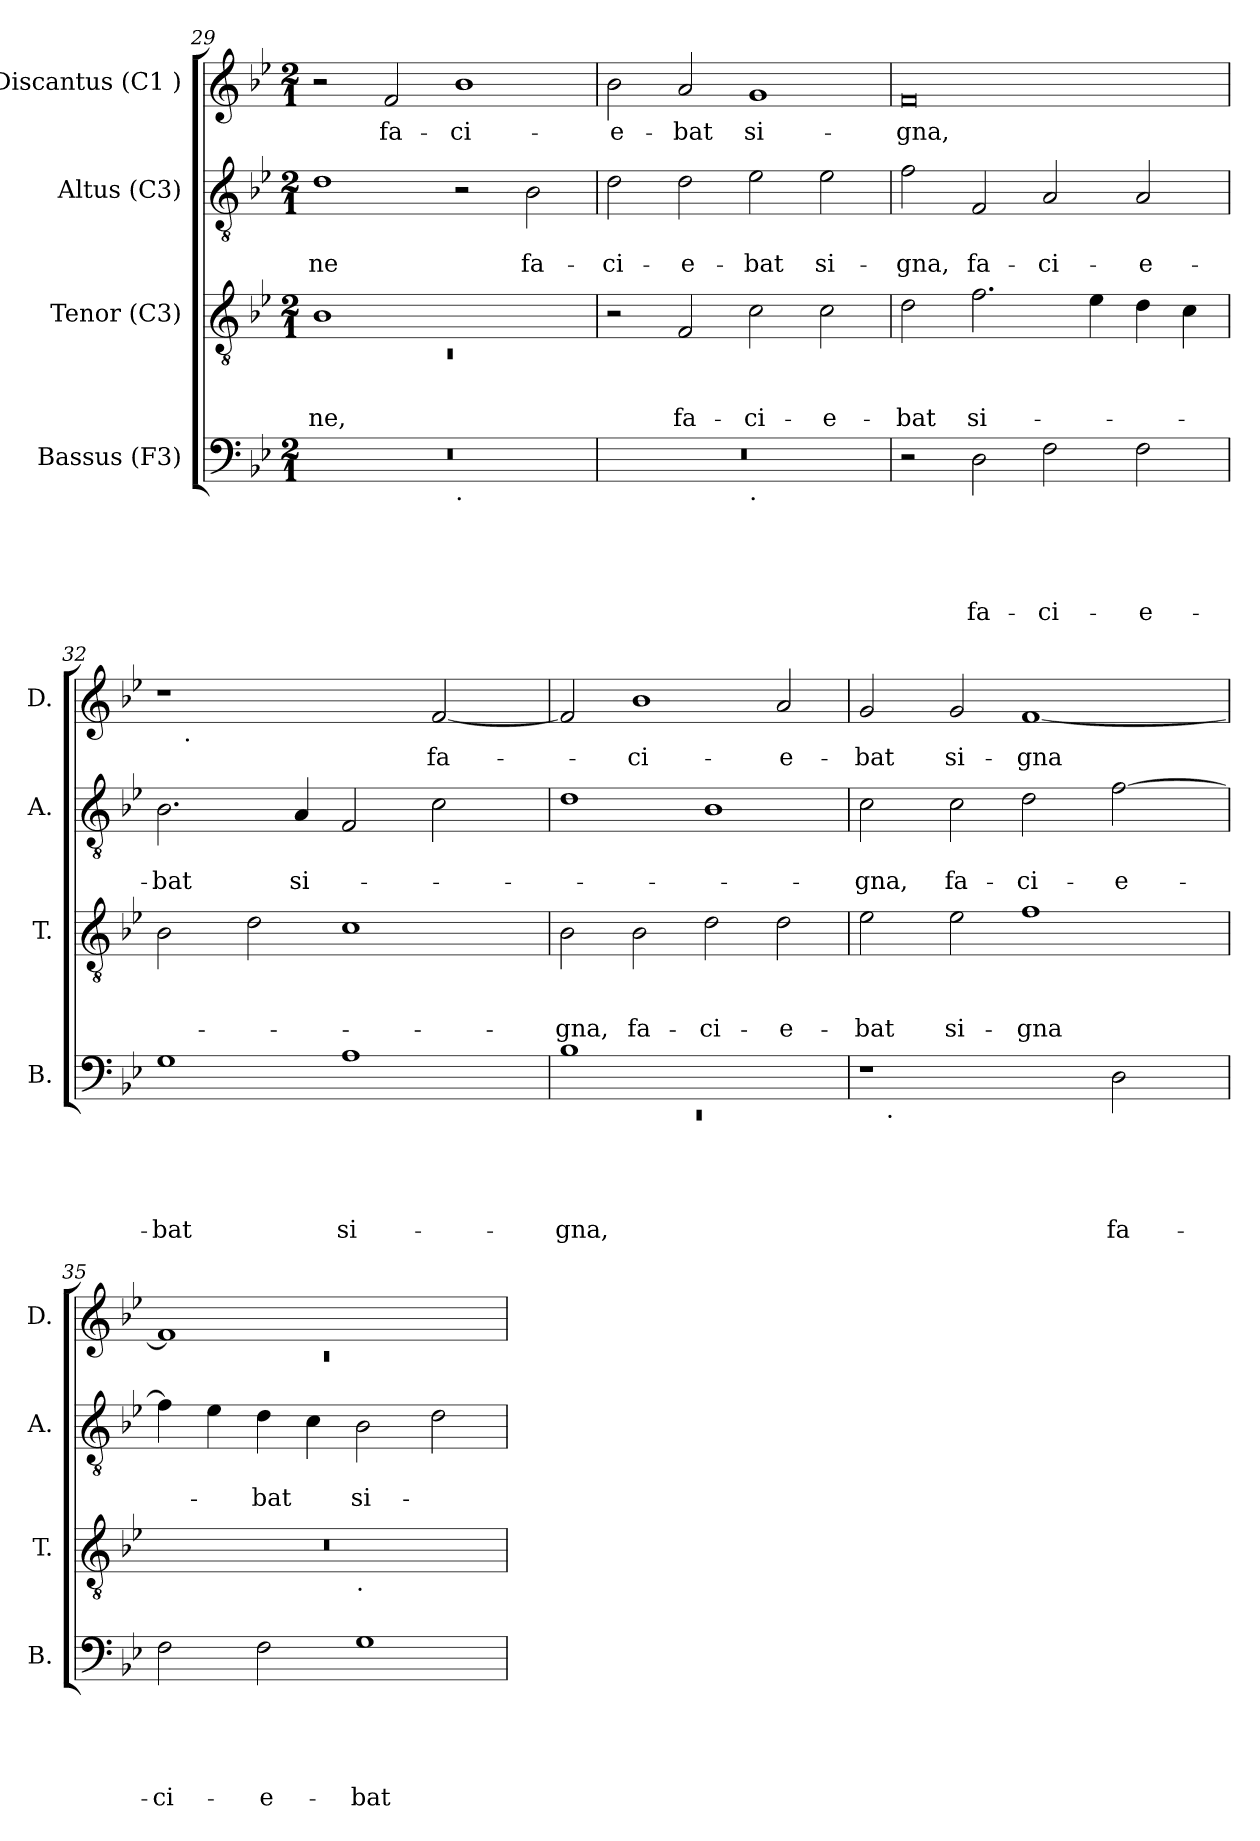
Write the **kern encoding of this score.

**kern	**text	**text	**text	**text	**text	**kern	**text	**text	**text	**kern	**text	**text	**kern	**text
*part4	*part4	*part4	*part4	*part4	*part4	*part3	*part3	*part3	*part3	*part2	*part2	*part2	*part1	*part1
*staff4	*staff4	*staff4	*staff4	*staff4	*staff4	*staff3	*staff3	*staff3	*staff3	*staff2	*staff2	*staff2	*staff1	*staff1
*I"Bassus (F3)	*	*	*	*	*	*I"Tenor (C3)	*	*	*	*I"Altus (C3)	*	*	*I"Discantus (C1 )	*
*I'B.	*	*	*	*	*	*I'T.	*	*	*	*I'A.	*	*	*I'D.	*
!!LO:PB:g=z
*clefF4	*	*	*	*	*	*clefGv2	*	*	*	*clefGv2	*	*	*clefG2	*
*k[b-e-]	*	*	*	*	*	*k[b-e-]	*	*	*	*k[b-e-]	*	*	*k[b-e-]	*
*B-:	*	*	*	*	*	*B-:	*	*	*	*B-:	*	*	*B-:	*
*M2/1	*	*	*	*	*	*M2/1	*	*	*	*M2/1	*	*	*M2/1	*
=29	=29	=29	=29	=29	=29	=29	=29	=29	=29	=29	=29	=29	=29	=29
*	*	*	*	*	*	*^	*	*	*	*	*	*	*	*
!	!	!	!	!	!	!	!LO:N:vis=1	!	!	!LO:LY:b	!	!	!LO:LY:b	!	!
*^	*	*	*	*	*	*	*	*	*	*	*	*	*	*	*
0r	1ryy	.	.	.	.	.	1B-	0rC	.	.	-ne,	1d	.	-ne	2r	.
!	!	!	!	!	!	!	!	!	!	!	!	!	!	!	!	!LO:LY:b
.	.	.	.	.	.	.	.	.	.	.	.	.	.	.	2f/	fa-
!	!LO:TX:b:t=.	!	!	!	!	!	!	!	!	!	!	!	!	!	!	!
!	!	!	!	!	!	!	!	!	!	!	!	!	!	!	!	!LO:LY:b
.	1ryy	.	.	.	.	.	1ryy	.	.	.	.	2r	.	.	1b-	-ci-
!	!	!	!	!	!	!	!	!	!	!	!	!	!	!LO:LY:b	!	!
.	.	.	.	.	.	.	.	.	.	.	.	2B-\	.	fa-	.	.
*	*	*	*	*	*	*	*v	*v	*	*	*	*	*	*	*	*
=30	=30	=30	=30	=30	=30	=30	=30	=30	=30	=30	=30	=30	=30	=30	=30
!	!	!	!	!	!	!	!	!	!	!	!	!	!LO:LY:b	!	!LO:LY:b
0r	1ryy	.	.	.	.	.	2r	.	.	.	2d\	.	-ci-	2b-\	-e-
!	!	!	!	!	!	!	!	!	!	!LO:LY:b	!	!	!LO:LY:b	!	!LO:LY:b
.	.	.	.	.	.	.	2F/	.	.	fa-	2d\	.	-e-	2a/	-bat
!	!LO:TX:b:t=.	!	!	!	!	!	!	!	!	!	!	!	!	!	!
!	!	!	!	!	!	!	!	!	!	!LO:LY:b	!	!	!LO:LY:b	!	!LO:LY:b
.	1ryy	.	.	.	.	.	2c\	.	.	-ci-	2e-\	.	-bat	1g	si-
!	!	!	!	!	!	!	!	!	!	!LO:LY:b	!	!	!LO:LY:b	!	!
.	.	.	.	.	.	.	2c\	.	.	-e-	2e-\	.	si-	.	.
=31	=31	=31	=31	=31	=31	=31	=31	=31	=31	=31	=31	=31	=31	=31	=31
!	!	!	!	!	!	!	!	!	!	!LO:LY:b	!	!	!LO:LY:b	!	!LO:LY:b
*v	*v	*	*	*	*	*	*	*	*	*	*	*	*	*	*
2r	.	.	.	.	.	2d\	.	.	-bat	2f\	.	-gna,	0f	-gna,
!	!	!	!	!	!LO:LY:b	!	!	!	!LO:LY:b	!	!	!LO:LY:b	!	!
2D\	.	.	.	.	fa-	2.f\	.	.	si-	2F/	.	fa-	.	.
!	!	!	!	!	!LO:LY:b	!	!	!	!	!	!	!LO:LY:b	!	!
2F\	.	.	.	.	-ci-	.	.	.	.	2A/	.	-ci-	.	.
.	.	.	.	.	.	4e-\	.	.	.	.	.	.	.	.
!	!	!	!	!	!LO:LY:b	!	!	!	!	!	!	!LO:LY:b	!	!
2F\	.	.	.	.	-e-	4d\	.	.	.	2A/	.	-e-	.	.
.	.	.	.	.	.	4c\	.	.	.	.	.	.	.	.
=32	=32	=32	=32	=32	=32	=32	=32	=32	=32	=32	=32	=32	=32	=32
!	!	!	!	!	!LO:LY:b	!	!	!	!	!	!	!LO:LY:b	!	!
*	*	*	*	*	*	*	*	*	*	*	*	*	*^	*
1G	.	.	.	.	-bat	2B-\	.	.	.	2.B-\	.	-bat	1r	16.ryy	.
!	!	!	!	!	!	!	!	!	!	!	!	!	!	!LO:TX:b:t=.	!
.	.	.	.	.	.	.	.	.	.	.	.	.	.	1ryy	.
.	.	.	.	.	.	2d\	.	.	.	.	.	.	.	.	.
!	!	!	!	!	!	!	!	!	!	!	!	!LO:LY:b	!	!	!
.	.	.	.	.	.	.	.	.	.	4A/	.	si-	.	.	.
!	!	!	!	!	!LO:LY:b	!	!	!	!	!	!	!	!	!	!
1A	.	.	.	.	si-	1c	.	.	.	2F/	.	.	2ryy	.	.
.	.	.	.	.	.	.	.	.	.	.	.	.	.	2ryy	.
!	!	!	!	!	!	!	!	!	!	!	!	!	!	!	!LO:LY:b
.	.	.	.	.	.	.	.	.	.	2c\	.	.	[<2f/	.	fa-
.	.	.	.	.	.	.	.	.	.	.	.	.	.	4ryy	.
.	.	.	.	.	.	.	.	.	.	.	.	.	.	8ryy	.
.	.	.	.	.	.	.	.	.	.	.	.	.	.	32ryy	.
!!LO:LB:g=z
=33	=33	=33	=33	=33	=33	=33	=33	=33	=33	=33	=33	=33	=33	=33	=33
*^	*	*	*	*	*	*	*	*	*	*	*	*	*	*	*
!	!LO:N:vis=1	!	!	!	!	!LO:LY:b	!	!	!	!LO:LY:b	!	!	!	!	!	!
*	*	*	*	*	*	*	*	*	*	*	*	*	*	*v	*v	*
1B-	0rEE	.	.	.	.	-gna,	2B-\	.	.	-gna,	1d	.	.	2f/]	.
!	!	!	!	!	!	!	!	!	!	!LO:LY:b	!	!	!	!	!LO:LY:b
.	.	.	.	.	.	.	2B-\	.	.	fa-	.	.	.	1b-	-ci-
!	!	!	!	!	!	!	!	!	!	!LO:LY:b	!	!	!	!	!
1ryy	.	.	.	.	.	.	2d\	.	.	-ci-	1B-	.	.	.	.
!	!	!	!	!	!	!	!	!	!	!LO:LY:b	!	!	!	!	!LO:LY:b
.	.	.	.	.	.	.	2d\	.	.	-e-	.	.	.	2a/	-e-
=34	=34	=34	=34	=34	=34	=34	=34	=34	=34	=34	=34	=34	=34	=34	=34
!	!	!	!	!	!	!	!	!	!	!LO:LY:b	!	!	!LO:LY:b	!	!LO:LY:b
1r	16.ryy	.	.	.	.	.	2e-\	.	.	-bat	2c\	.	-gna,	2g/	-bat
!	!LO:TX:b:t=.	!	!	!	!	!	!	!	!	!	!	!	!	!	!
.	1ryy	.	.	.	.	.	.	.	.	.	.	.	.	.	.
!	!	!	!	!	!	!	!	!	!	!LO:LY:b	!	!	!LO:LY:b	!	!LO:LY:b
.	.	.	.	.	.	.	2e-\	.	.	si-	2c\	.	fa-	2g/	si-
!	!	!	!	!	!	!	!	!	!	!LO:LY:b	!	!	!LO:LY:b	!	!LO:LY:b
2ryy	.	.	.	.	.	.	1f	.	.	-gna	2d\	.	-ci-	[<1f	-gna
.	2ryy	.	.	.	.	.	.	.	.	.	.	.	.	.	.
!	!	!	!	!	!	!LO:LY:b	!	!	!	!	!	!	!LO:LY:b:rj	!	!
2D\	.	.	.	.	.	fa-	.	.	.	.	[>2f\	.	-e-	.	.
.	4ryy	.	.	.	.	.	.	.	.	.	.	.	.	.	.
.	8ryy	.	.	.	.	.	.	.	.	.	.	.	.	.	.
.	32ryy	.	.	.	.	.	.	.	.	.	.	.	.	.	.
=35	=35	=35	=35	=35	=35	=35	=35	=35	=35	=35	=35	=35	=35	=35	=35
*	*	*	*	*	*	*	*	*	*	*	*	*	*	*^	*
!	!	!	!	!	!	!LO:LY:b	!	!	!	!	!	!	!	!	!LO:N:vis=1	!
*v	*v	*	*	*	*	*	*^	*	*	*	*	*	*	*	*	*
2F\	.	.	.	.	-ci-	0r	1ryy	.	.	.	4f\]	.	.	1f]	0rc	.
.	.	.	.	.	.	.	.	.	.	.	4e-\	.	.	.	.	.
!	!	!	!	!	!LO:LY:b	!	!	!	!	!	!	!	!LO:LY:b	!	!	!
2F\	.	.	.	.	-e-	.	.	.	.	.	4d\	.	-bat	.	.	.
.	.	.	.	.	.	.	.	.	.	.	4c\	.	.	.	.	.
!	!	!	!	!	!	!	!LO:TX:b:t=.	!	!	!	!	!	!	!	!	!
!	!	!	!	!	!LO:LY:b	!	!	!	!	!	!	!	!LO:LY:b	!	!	!
1G	.	.	.	.	-bat	.	1ryy	.	.	.	2B-\	.	si-	1ryy	.	.
.	.	.	.	.	.	.	.	.	.	.	2d\	.	.	.	.	.
*	*	*	*	*	*	*v	*v	*	*	*	*	*	*	*v	*v	*
=	=	=	=	=	=	=	=	=	=	=	=	=	=	=
*-	*-	*-	*-	*-	*-	*-	*-	*-	*-	*-	*-	*-	*-	*-
